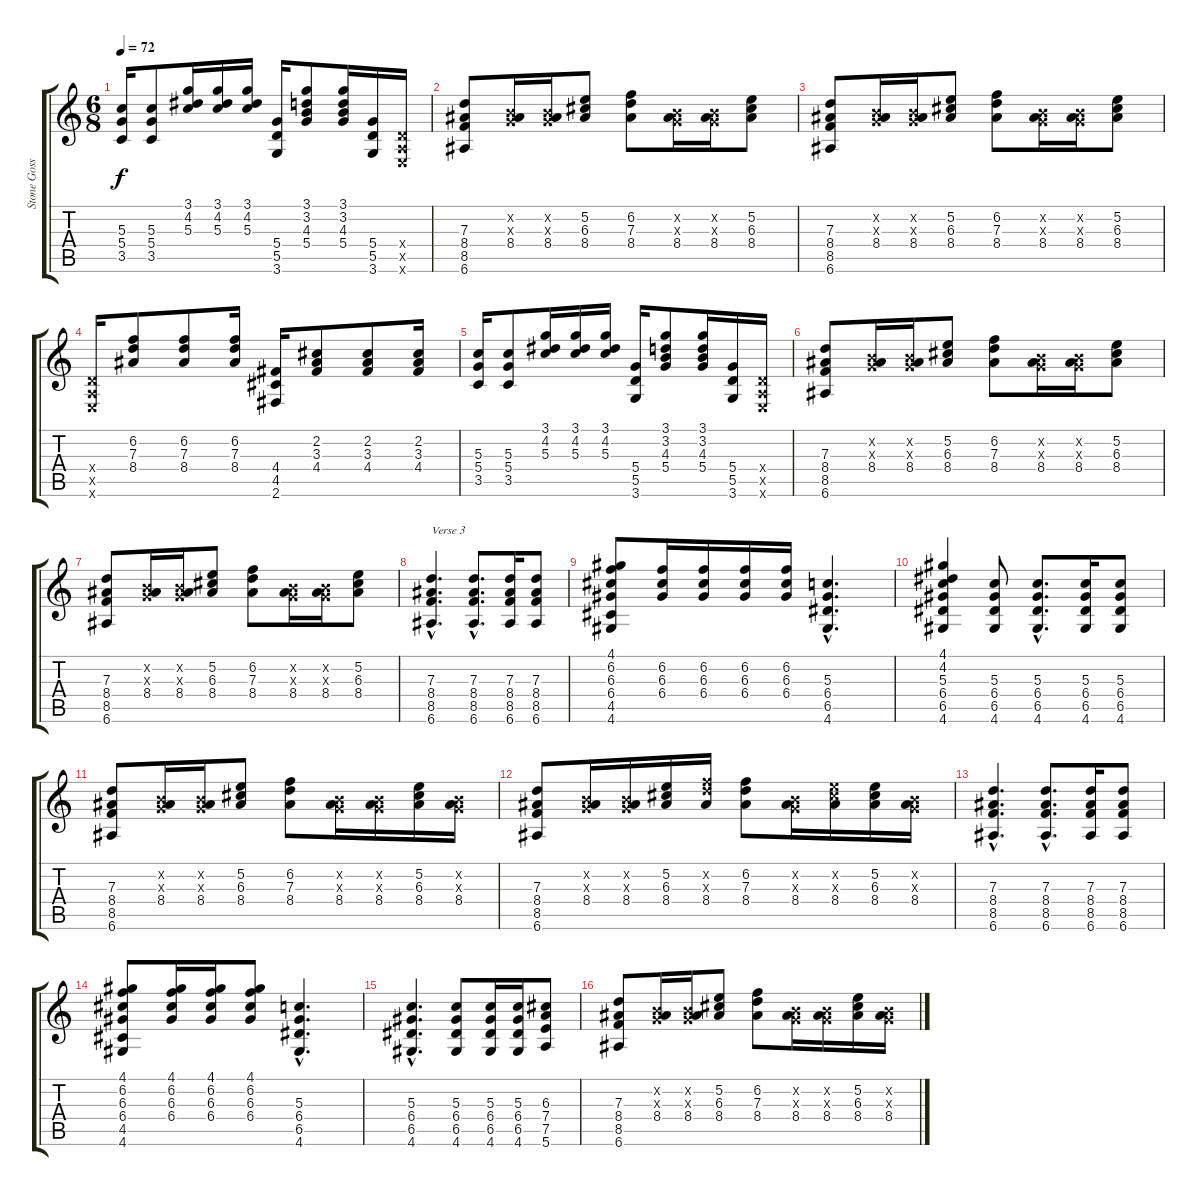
\track ("Stone Gossard" "Stone Goss") {instrument distortionguitar}
\staff {score tabs}
\tuning (E4 B3 G3 D3 A2 E2) {hide}
\ts (6 8)
\tempo 72
\clef g2
\ks c
(5.3 5.4 3.5).16{dy f} (5.3 5.4 3.5).8 (3.1 4.2 5.3).16 (3.1 4.2 5.3).16 (3.1 4.2 5.3).16 (5.4 5.5 3.6).16 (3.1 3.2 4.3 5.4).8 (3.1 3.2 4.3 5.4).16 (5.4 5.5 3.6).16 (0.4{x} 0.5{x} 0.6{x}).16 |
(7.3 8.4 8.5 6.6).8 (0.2{x} 0.3{x} 8.4).16 (0.2{x} 0.3{x} 8.4).16 (5.2 6.3 8.4).8 (6.2 7.3 8.4).8 (0.2{x} 0.3{x} 8.4).16 (0.2{x} 0.3{x} 8.4).16 (5.2 6.3 8.4).8 |
(7.3 8.4 8.5 6.6).8 (0.2{x} 0.3{x} 8.4).16 (0.2{x} 0.3{x} 8.4).16 (5.2 6.3 8.4).8 (6.2 7.3 8.4).8 (0.2{x} 0.3{x} 8.4).16 (0.2{x} 0.3{x} 8.4).16 (5.2 6.3 8.4).8 |
(0.4{x} 0.5{x} 0.6{x}).16 (6.2 7.3 8.4).8 (6.2 7.3 8.4).8 (6.2 7.3 8.4).16 (4.4 4.5 2.6).16 (2.2 3.3 4.4).8 (2.2 3.3 4.4).8 (2.2 3.3 4.4).16 |
(5.3 5.4 3.5).16 (5.3 5.4 3.5).8 (3.1 4.2 5.3).16 (3.1 4.2 5.3).16 (3.1 4.2 5.3).16 (5.4 5.5 3.6).16 (3.1 3.2 4.3 5.4).8 (3.1 3.2 4.3 5.4).16 (5.4 5.5 3.6).16 (0.4{x} 0.5{x} 0.6{x}).16 |
(7.3 8.4 8.5 6.6).8 (0.2{x} 0.3{x} 8.4).16 (0.2{x} 0.3{x} 8.4).16 (5.2 6.3 8.4).8 (6.2 7.3 8.4).8 (0.2{x} 0.3{x} 8.4).16 (0.2{x} 0.3{x} 8.4).16 (5.2 6.3 8.4).8 |
(7.3 8.4 8.5 6.6).8 (0.2{x} 0.3{x} 8.4).16 (0.2{x} 0.3{x} 8.4).16 (5.2 6.3 8.4).8 (6.2 7.3 8.4).8 (0.2{x} 0.3{x} 8.4).16 (0.2{x} 0.3{x} 8.4).16 (5.2 6.3 8.4).8 |
(7.3{hac} 8.4{hac} 8.5{hac} 6.6{hac}).4{d txt "Verse 3"} (7.3{hac} 8.4{hac} 8.5{hac} 6.6{hac}).8{d} (7.3 8.4 8.5 6.6).16 (7.3 8.4 8.5 6.6).8 |
(4.1 6.2 6.3 6.4 4.5 4.6).8 (6.2 6.3 6.4).16 (6.2 6.3 6.4).16 (6.2 6.3 6.4).16 (6.2 6.3 6.4).16 (5.3{hac} 6.4{hac} 6.5{hac} 4.6{hac}).4{d} |
(4.1 4.2 5.3 6.4 6.5 4.6).4 (5.3 6.4 6.5 4.6).8 (5.3{hac} 6.4{hac} 6.5{hac} 4.6{hac}).8{d} (5.3 6.4 6.5 4.6).16 (5.3 6.4 6.5 4.6).8 |
(7.3 8.4 8.5 6.6).8 (0.2{x} 0.3{x} 8.4).16 (0.2{x} 0.3{x} 8.4).16 (5.2 6.3 8.4).8 (6.2 7.3 8.4).8 (0.2{x} 0.3{x} 8.4).16 (0.2{x} 0.3{x} 8.4).16 (5.2 6.3 8.4).16 (0.2{x} 0.3{x} 8.4).16 |
(7.3 8.4 8.5 6.6).8 (0.2{x} 0.3{x} 8.4).16 (0.2{x} 0.3{x} 8.4).16 (5.2 6.3 8.4).16 (6.2{x} 7.3{x} 8.4).16 (6.2 7.3 8.4).8 (0.2{x} 0.3{x} 8.4).16 (5.2{x} 6.3{x} 8.4).16 (5.2 6.3 8.4).16 (0.2{x} 0.3{x} 8.4).16 |
(7.3{hac} 8.4{hac} 8.5{hac} 6.6{hac}).4{d} (7.3{hac} 8.4{hac} 8.5{hac} 6.6{hac}).8{d} (7.3 8.4 8.5 6.6).16 (7.3 8.4 8.5 6.6).8 |
(4.1 6.2 6.3 6.4 4.5 4.6).8 (4.1 6.2 6.3 6.4).16 (4.1 6.2 6.3 6.4).16 (4.1 6.2 6.3 6.4).8 (5.3{hac} 6.4{hac} 6.5{hac} 4.6{hac}).4{d} |
(5.3{hac} 6.4{hac} 6.5{hac} 4.6{hac}).4{d} (5.3 6.4 6.5 4.6).8 (5.3 6.4 6.5 4.6).16 (5.3 6.4 6.5 4.6).16 (6.3 7.4 7.5 5.6).8 |
(7.3 8.4 8.5 6.6).8 (0.2{x} 0.3{x} 8.4).16 (0.2{x} 0.3{x} 8.4).16 (5.2 6.3 8.4).8 (6.2 7.3 8.4).8 (0.2{x} 0.3{x} 8.4).16 (0.2{x} 0.3{x} 8.4).16 (5.2 6.3 8.4).16 (0.2{x} 0.3{x} 8.4).16
